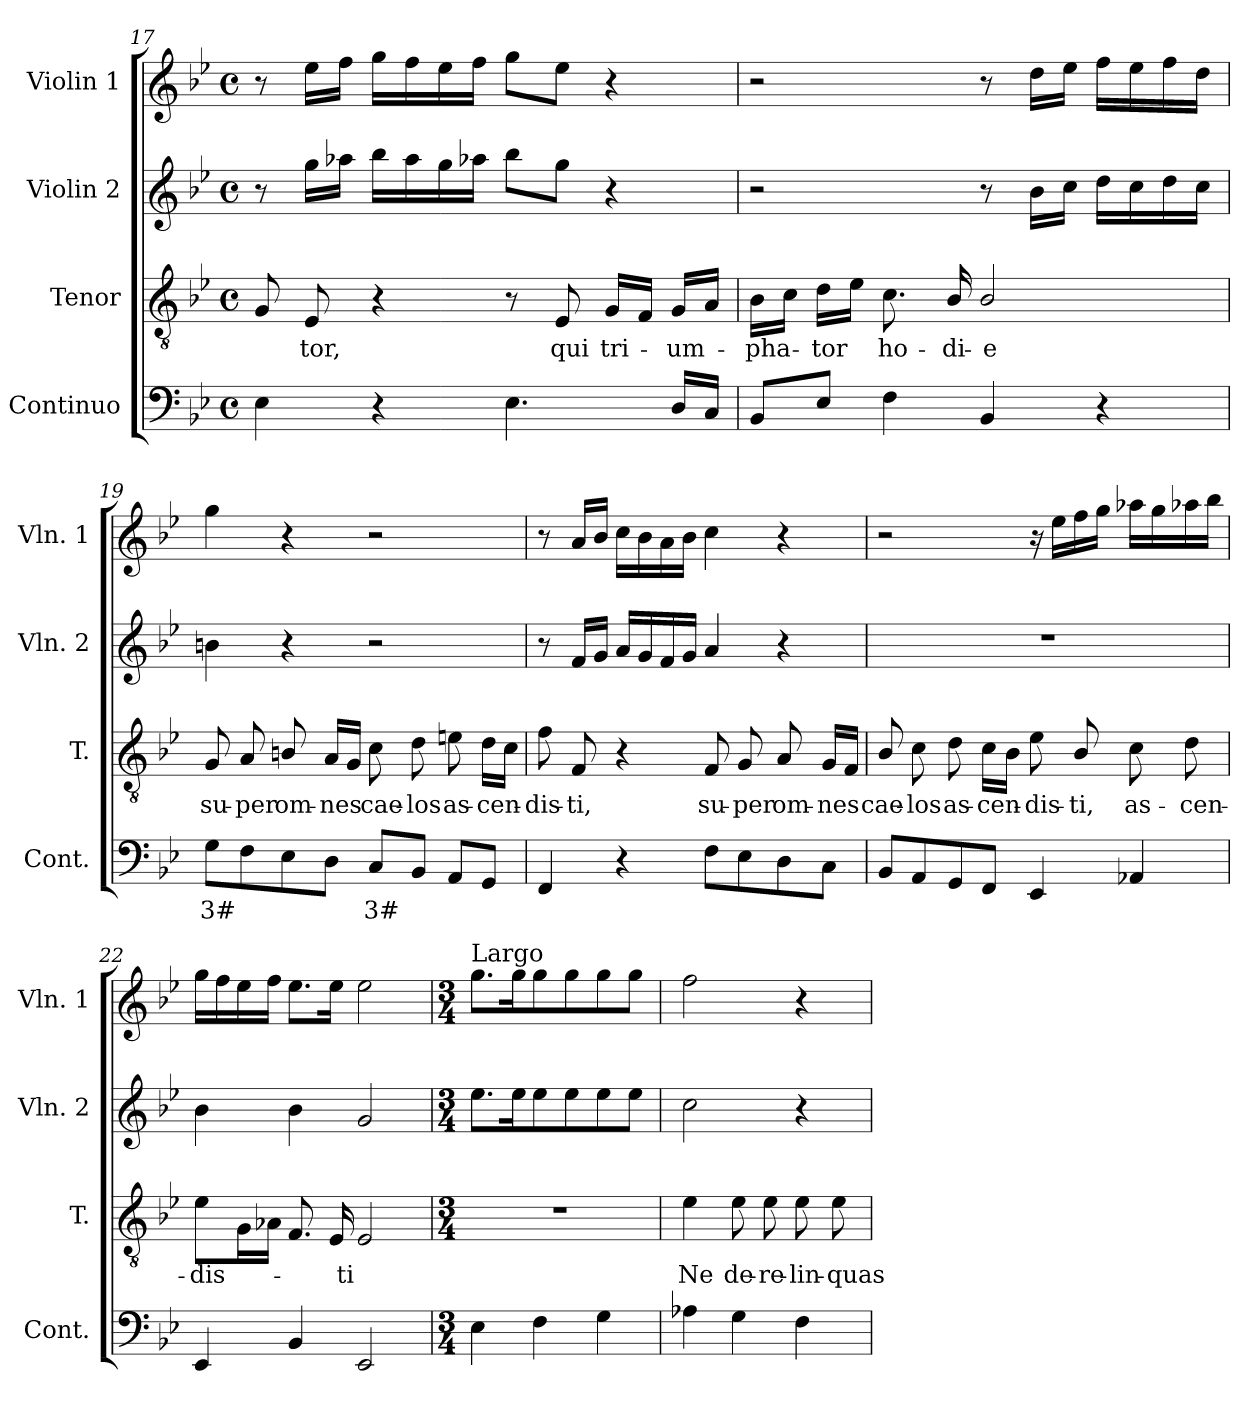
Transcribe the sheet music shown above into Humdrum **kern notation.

**kern	**text	**kern	**text	**kern	**kern
*part4	*part4	*part3	*part3	*part2	*part1
*staff4	*staff4	*staff3	*staff3	*staff2	*staff1
*I"Continuo	*	*I"Tenor	*	*I"Violin 2	*I"Violin 1
*I'Cont.	*	*I'T.	*	*I'Vln. 2	*I'Vln. 1
*clefF4	*	*clefGv2	*	*clefG2	*clefG2
*	*	*ITrd7c12	*	*	*
*k[b-e-]	*	*k[b-e-]	*	*k[b-e-]	*k[b-e-]
*B-:	*	*B-:	*	*B-:	*B-:
*M4/4	*	*M4/4	*	*M4/4	*M4/4
*met(c)	*	*met(c)	*	*met(c)	*met(c)
=17	=17	=17	=17	=17	=17
4E-i\	.	8GGi/	.	8r	8r
!	!	!	!LO:LY:b:color=#000000	!	!
.	.	8EE-i/	-tor,	16ggi\LL	16ee-i\LL
.	.	.	.	16aa-i\JJ	16ffi\JJ
4r	.	4r	.	16bb-i\LL	16ggi\LL
.	.	.	.	16aa-i\	16ffi\
.	.	.	.	16ggi\	16ee-i\
.	.	.	.	16aa-Xi\JJ	16ffi\JJ
4.E-i\	.	8r	.	8bb-i\L	8ggi\L
!	!	!	!LO:LY:b:color=#000000	!	!
.	.	8EE-i/	qui	8ggi\J	8ee-i\J
!	!	!	!LO:LY:b:color=#000000	!	!
.	.	16GGi/LL	tri-	4r	4r
.	.	16FFi/JJ	.	.	.
!	!	!	!LO:LY:b:color=#000000	!	!
16Di/LL	.	16GGi/LL	-um-	.	.
16Ci/JJ	.	16AAi/JJ	.	.	.
=18	=18	=18	=18	=18	=18
!	!	!	!LO:LY:b:color=#000000	!	!
8BB-i/L	.	16BB-i\LL	-pha-	2r	2r
.	.	16Ci\JJ	.	.	.
!	!	!	!LO:LY:b:color=#000000	!	!
8E-i/J	.	16Di\LL	-tor	.	.
.	.	16E-i\JJ	.	.	.
!	!	!	!LO:LY:b:color=#000000	!	!
4Fi\	.	8.Ci\	ho-	.	.
!	!	!	!LO:LY:b:color=#000000	!	!
.	.	16BB-i/	-di-	.	.
!	!	!	!LO:LY:b:color=#000000	!	!
4BB-i/	.	2BB-i/	-e	8r	8r
.	.	.	.	16b-i\LL	16ddi\LL
.	.	.	.	16cci\JJ	16ee-i\JJ
4r	.	.	.	16ddi\LL	16ffi\LL
.	.	.	.	16cci\	16ee-i\
.	.	.	.	16ddi\	16ffi\
.	.	.	.	16cci\JJ	16ddi\JJ
!!LO:LB:g=z
=19	=19	=19	=19	=19	=19
!	!LO:LY:b:color=#000000	!	!	!	!
!	!	!	!LO:LY:b:color=#000000	!	!
8Gi\L	3#	8GGi/	su-	4bni\	4ggi\
!	!	!	!LO:LY:b:color=#000000	!	!
8Fi\	.	8AAi/	-per	.	.
!	!	!	!LO:LY:b:color=#000000	!	!
8E-i\	.	8BBi/	om-	4r	4r
!	!	!	!LO:LY:b:color=#000000	!	!
8Di\J	.	16AAi/LL	-nes	.	.
.	.	16GGi/JJ	.	.	.
!	!LO:LY:b:color=#000000	!	!	!	!
!	!	!	!LO:LY:b:color=#000000	!	!
8Ci/L	3#	8Ci\	cae-	2r	2r
!	!	!	!LO:LY:b:color=#000000	!	!
8BB-i/J	.	8Di\	-los	.	.
!	!	!	!LO:LY:b:color=#000000	!	!
8AAi/L	.	8Eni\	as-	.	.
!	!	!	!LO:LY:b:color=#000000	!	!
8GGi/J	.	16Di\LL	-cen-	.	.
.	.	16Ci\JJ	.	.	.
=20	=20	=20	=20	=20	=20
!	!	!	!LO:LY:b:color=#000000	!	!
4FFi/	.	8Fi\	-dis-	8r	8r
!	!	!	!LO:LY:b:color=#000000	!	!
.	.	8FFi/	-ti,	16fi/LL	16ai/LL
.	.	.	.	16gi/JJ	16b-i/JJ
4r	.	4r	.	16ai/LL	16cci\LL
.	.	.	.	16gi/	16b-i\
.	.	.	.	16fi/	16ai\
.	.	.	.	16gi/JJ	16b-i\JJ
!	!	!	!LO:LY:b:color=#000000	!	!
8Fi\L	.	8FFi/	su-	4ai/	4cci\
!	!	!	!LO:LY:b:color=#000000	!	!
8E-i\	.	8GGi/	-per	.	.
!	!	!	!LO:LY:b:color=#000000	!	!
8Di\	.	8AAi/	om-	4r	4r
!	!	!	!LO:LY:b:color=#000000	!	!
8Ci\J	.	16GGi/LL	-nes	.	.
.	.	16FFi/JJ	.	.	.
=21	=21	=21	=21	=21	=21
!	!	!	!LO:LY:b:color=#000000	!	!
8BB-i/L	.	8BB-i/	cae-	1r	2r
!	!	!	!LO:LY:b:color=#000000	!	!
8AAi/	.	8Ci\	-los	.	.
!	!	!	!LO:LY:b:color=#000000	!	!
8GGi/	.	8Di\	as-	.	.
!	!	!	!LO:LY:b:color=#000000	!	!
8FFi/J	.	16Ci\LL	-cen-	.	.
.	.	16BB-i\JJ	.	.	.
!	!	!	!LO:LY:b:color=#000000	!	!
4EE-i/	.	8E-i\	-dis-	.	16r
.	.	.	.	.	16ee-i\LL
!	!	!	!LO:LY:b:color=#000000	!	!
.	.	8BB-i/	-ti,	.	16ffi\
.	.	.	.	.	16ggi\JJ
!	!	!	!LO:LY:b:color=#000000	!	!
4AA-Xi/	.	8Ci\	as-	.	16aa-Xi\LL
.	.	.	.	.	16ggi\
!	!	!	!LO:LY:b:color=#000000	!	!
.	.	8Di\	-cen-	.	16aa-Xi\
.	.	.	.	.	16bb-i\JJ
=22	=22	=22	=22	=22	=22
!	!	!	!LO:LY:b:color=#000000	!	!
4EE-i/	.	8E-i\L	-dis-	4b-i\	16ggi\LL
.	.	.	.	.	16ffi\
.	.	16GGi\L	.	.	16ee-i\
.	.	16AA-Xi\JJ	.	.	16ffi\JJ
4BB-i/	.	8.FFi/	.	4b-i\	8.ee-i\L
.	.	16EE-i/	.	.	16ee-i\Jk
!	!	!	!LO:LY:b:color=#000000	!	!
2EE-i/	.	2EE-i/	-ti	2gi/	2ee-i\
!!LO:PB:g=z
=23	=23	=23	=23	=23	=23
*M3/4	*	*M3/4	*	*M3/4	*M3/4
!	!	!	!	!	!LO:TX:a:t=Largo
!	!	!LO:N:vis=1	!	!	!
4E-i\	.	2.r	.	8.ee-i\L	8.ggi\L
.	.	.	.	16ee-i\k	16ggi\k
4Fi\	.	.	.	8ee-i\	8ggi\
.	.	.	.	8ee-i\	8ggi\
4Gi\	.	.	.	8ee-i\	8ggi\
.	.	.	.	8ee-i\J	8ggi\J
=24	=24	=24	=24	=24	=24
!	!	!	!LO:LY:b:color=#000000	!	!
4A-Xi\	.	4E-i\	Ne	2cci\	2ffi\
!	!	!	!LO:LY:b:color=#000000	!	!
4Gi\	.	8E-i\	de-	.	.
!	!	!	!LO:LY:b:color=#000000	!	!
.	.	8E-i\	-re-	.	.
!	!	!	!LO:LY:b:color=#000000	!	!
4Fi\	.	8E-i\	-lin-	4r	4r
!	!	!	!LO:LY:b:color=#000000	!	!
.	.	8E-i\	-quas	.	.
=	=	=	=	=	=
*-	*-	*-	*-	*-	*-
